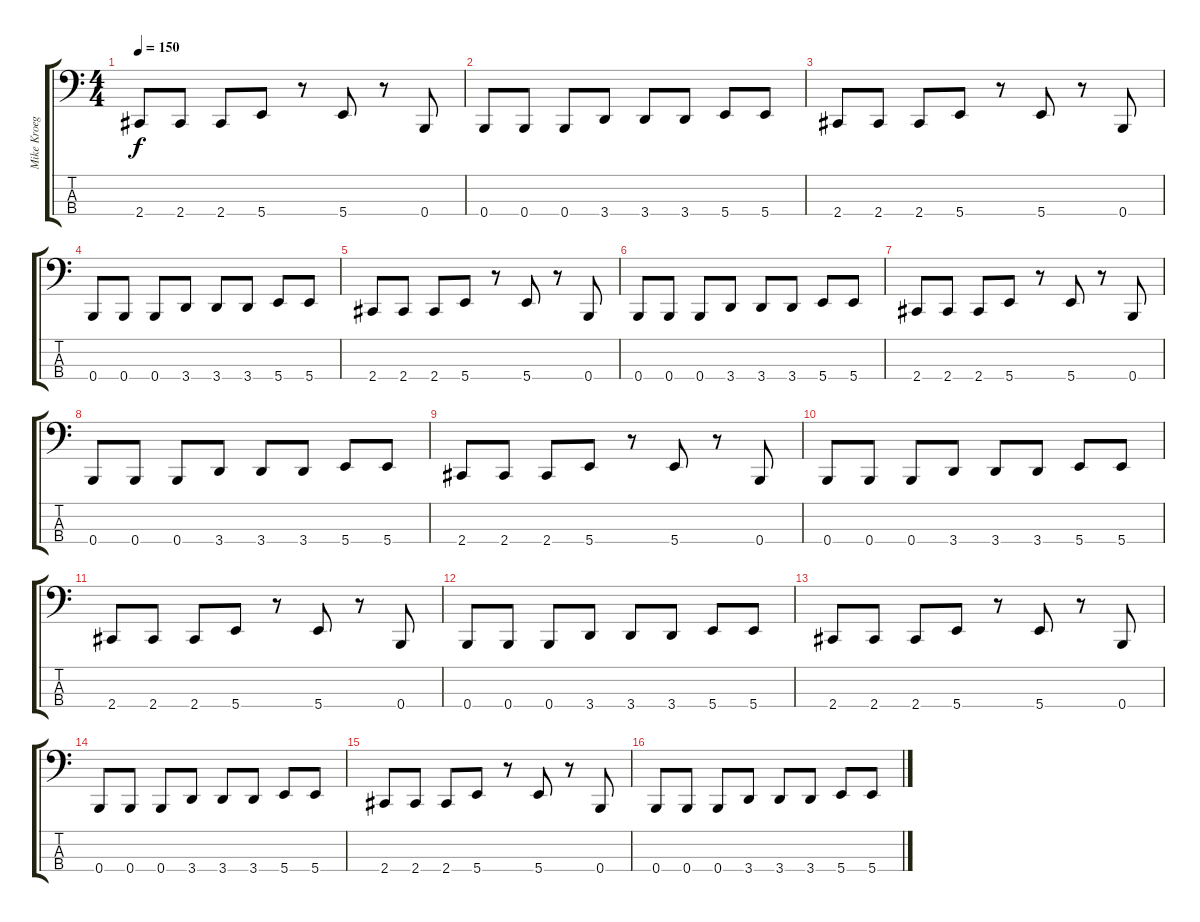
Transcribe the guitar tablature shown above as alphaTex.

\track ("Mike Kroeger" "Mike Kroeg") {instrument electricbassfinger}
\staff {score tabs}
\tuning (D2 A1 E1 B0) {hide}
\ts (4 4)
\tempo 150
\clef f4
\ks c
2.4.8{dy f} 2.4.8 2.4.8 5.4.8 r.8 5.4.8 r.8 0.4.8 |
0.4.8 0.4.8 0.4.8 3.4.8 3.4.8 3.4.8 5.4.8 5.4.8 |
2.4.8 2.4.8 2.4.8 5.4.8 r.8 5.4.8 r.8 0.4.8 |
0.4.8 0.4.8 0.4.8 3.4.8 3.4.8 3.4.8 5.4.8 5.4.8 |
2.4.8 2.4.8 2.4.8 5.4.8 r.8 5.4.8 r.8 0.4.8 |
0.4.8 0.4.8 0.4.8 3.4.8 3.4.8 3.4.8 5.4.8 5.4.8 |
2.4.8 2.4.8 2.4.8 5.4.8 r.8 5.4.8 r.8 0.4.8 |
0.4.8 0.4.8 0.4.8 3.4.8 3.4.8 3.4.8 5.4.8 5.4.8 |
2.4.8 2.4.8 2.4.8 5.4.8 r.8 5.4.8 r.8 0.4.8 |
0.4.8 0.4.8 0.4.8 3.4.8 3.4.8 3.4.8 5.4.8 5.4.8 |
2.4.8 2.4.8 2.4.8 5.4.8 r.8 5.4.8 r.8 0.4.8 |
0.4.8 0.4.8 0.4.8 3.4.8 3.4.8 3.4.8 5.4.8 5.4.8 |
2.4.8 2.4.8 2.4.8 5.4.8 r.8 5.4.8 r.8 0.4.8 |
0.4.8 0.4.8 0.4.8 3.4.8 3.4.8 3.4.8 5.4.8 5.4.8 |
2.4.8 2.4.8 2.4.8 5.4.8 r.8 5.4.8 r.8 0.4.8 |
0.4.8 0.4.8 0.4.8 3.4.8 3.4.8 3.4.8 5.4.8 5.4.8
